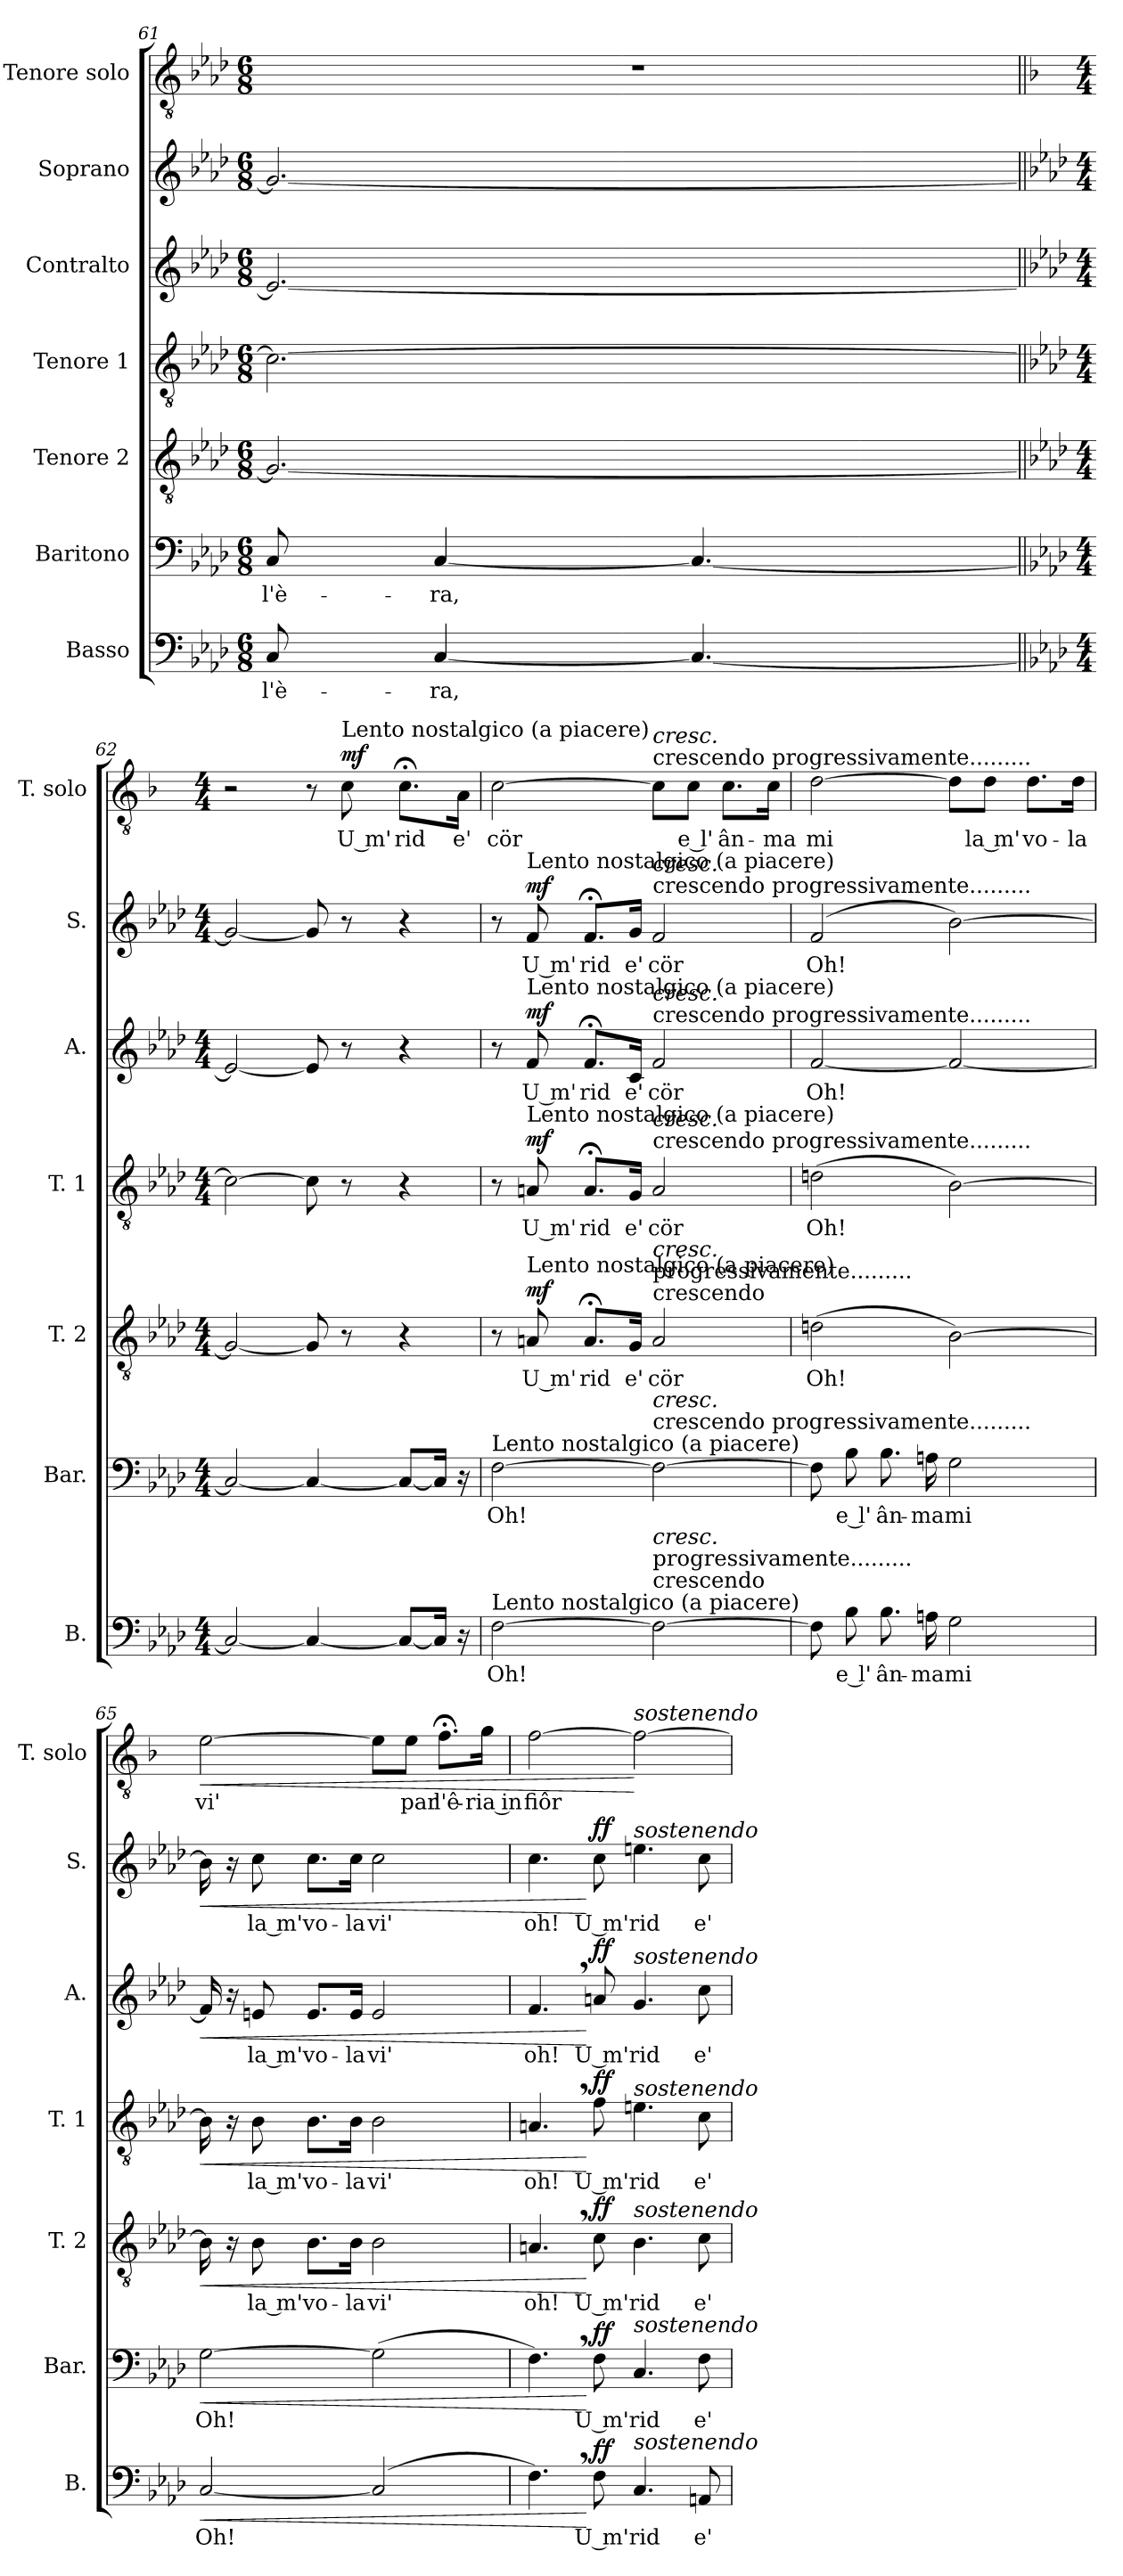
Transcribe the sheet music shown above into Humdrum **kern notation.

**kern	**text	**dynam	**kern	**text	**dynam	**kern	**text	**dynam	**kern	**text	**dynam	**kern	**text	**dynam	**kern	**text	**dynam	**kern	**text	**dynam
*part7	*part7	*part7	*part6	*part6	*part6	*part5	*part5	*part5	*part4	*part4	*part4	*part3	*part3	*part3	*part2	*part2	*part2	*part1	*part1	*part1
*staff7	*staff7	*staff7	*staff6	*staff6	*staff6	*staff5	*staff5	*staff5	*staff4	*staff4	*staff4	*staff3	*staff3	*staff3	*staff2	*staff2	*staff2	*staff1	*staff1	*staff1
*I"Basso	*	*	*I"Baritono	*	*	*I"Tenore 2	*	*	*I"Tenore 1	*	*	*I"Contralto	*	*	*I"Soprano	*	*	*I"Tenore solo	*	*
*I'B.	*	*	*I'Bar.	*	*	*I'T. 2	*	*	*I'T. 1	*	*	*I'A.	*	*	*I'S.	*	*	*I'T. solo	*	*
*clefF4	*	*	*clefF4	*	*	*clefGv2	*	*	*clefGv2	*	*	*clefG2	*	*	*clefG2	*	*	*clefGv2	*	*
*k[b-e-a-d-]	*	*	*k[b-e-a-d-]	*	*	*k[b-e-a-d-]	*	*	*k[b-e-a-d-]	*	*	*k[b-e-a-d-]	*	*	*k[b-e-a-d-]	*	*	*k[b-e-a-d-]	*	*
*M6/8	*	*	*M6/8	*	*	*M6/8	*	*	*M6/8	*	*	*M6/8	*	*	*M6/8	*	*	*M6/8	*	*
=61	=61	=61	=61	=61	=61	=61	=61	=61	=61	=61	=61	=61	=61	=61	=61	=61	=61	=61	=61	=61
!	!LO:LY:b	!	!	!LO:LY:b	!	!	!	!	!	!	!	!	!	!	!	!	!	!	!	!
8C/	l'è-	.	8C/	l'è-	.	2.G/_	.	.	2.c\_	.	.	2.e/_	.	.	2.g/_	.	.	2.r	.	.
!	!LO:LY:b	!	!	!LO:LY:b	!	!	!	!	!	!	!	!	!	!	!	!	!	!	!	!
[4C/	-ra,	.	[4C/	-ra,	.	.	.	.	.	.	.	.	.	.	.	.	.	.	.	.
4.C/_	.	.	4.C/_	.	.	.	.	.	.	.	.	.	.	.	.	.	.	.	.	.
!!LO:PB:g=z
=62||	=62||	=62||	=62||	=62||	=62||	=62||	=62||	=62||	=62||	=62||	=62||	=62||	=62||	=62||	=62||	=62||	=62||	=62||	=62||	=62||
*	*	*	*	*	*	*	*	*	*	*	*	*	*	*	*	*	*	*k[b-]	*	*
*M4/4	*	*	*M4/4	*	*	*M4/4	*	*	*M4/4	*	*	*M4/4	*	*	*M4/4	*	*	*M4/4	*	*
2C/_	.	.	2C/_	.	.	2G/_	.	.	2c\_	.	.	2e/_	.	.	2g/_	.	.	2r	.	.
4C/_	.	.	4C/_	.	.	8G/]	.	.	8c\]	.	.	8e/]	.	.	8g/]	.	.	8r	.	.
*	*	*	*	*	*	*	*	*	*	*	*	*	*	*	*	*	*	*MM50	*	*
!	!	!	!	!	!	!	!	!	!	!	!	!	!	!	!	!	!	!LO:TX:a:t=Lento nostalgico (a piacere)	!	!
!	!	!	!	!	!	!	!	!	!	!	!	!	!	!	!	!	!	!	!LO:LY:b	!LO:DY:a
.	.	.	.	.	.	8r	.	.	8r	.	.	8r	.	.	8r	.	.	8c\	U m'	mf
!	!	!	!	!	!	!	!	!	!	!	!	!	!	!	!	!	!	!	!LO:LY:b	!
8C/L_	.	.	8C/L_	.	.	4r	.	.	4r	.	.	4r	.	.	4r	.	.	8.c;<\L	rid	.
16C/Jk]	.	.	16C/Jk]	.	.	.	.	.	.	.	.	.	.	.	.	.	.	.	.	.
!	!	!	!	!	!	!	!	!	!	!	!	!	!	!	!	!	!	!	!LO:LY:b	!
16r	.	.	16r	.	.	.	.	.	.	.	.	.	.	.	.	.	.	16A\Jk	e'	.
=63	=63	=63	=63	=63	=63	=63	=63	=63	=63	=63	=63	=63	=63	=63	=63	=63	=63	=63	=63	=63
!	!	!	!LO:TX:a:t=Lento nostalgico (a piacere)	!	!	!	!	!	!	!	!	!	!	!	!	!	!	!	!	!
!LO:TX:a:t=Lento nostalgico (a piacere)	!	!	!	!	!	!	!	!	!	!	!	!	!	!	!	!	!	!	!	!
!	!LO:LY:b	!	!	!LO:LY:b	!	!	!	!	!	!	!	!	!	!	!	!	!	!	!LO:LY:b	!
[2F\	Oh!	.	[2F\	Oh!	.	8r	.	.	8r	.	.	8r	.	.	8r	.	.	[2c\	cör	.
!	!	!	!	!	!	!	!	!	!	!	!	!	!	!	!LO:TX:a:t=Lento nostalgico (a piacere)	!	!	!	!	!
!	!	!	!	!	!	!	!	!	!	!	!	!LO:TX:a:t=Lento nostalgico (a piacere)	!	!	!	!	!	!	!	!
!	!	!	!	!	!	!	!	!	!LO:TX:a:t=Lento nostalgico (a piacere)	!	!	!	!	!	!	!	!	!	!	!
!	!	!	!	!	!	!LO:TX:a:t=Lento nostalgico (a piacere)	!	!	!	!	!	!	!	!	!	!	!	!	!	!
!	!	!	!	!	!	!	!LO:LY:b	!LO:DY:a	!	!LO:LY:b	!LO:DY:a	!	!LO:LY:b	!LO:DY:a	!	!LO:LY:b	!LO:DY:a	!	!	!
.	.	.	.	.	.	8An/	U m'	mf	8An/	U m'	mf	8f/	U m'	mf	8f/	U m'	mf	.	.	.
!	!	!	!	!	!	!	!LO:LY:b	!	!	!LO:LY:b	!	!	!LO:LY:b	!	!	!LO:LY:b	!	!	!	!
.	.	.	.	.	.	8.A;</L	rid	.	8.A;</L	rid	.	8.f;</L	rid	.	8.f;</L	rid	.	.	.	.
!	!	!	!	!	!	!	!LO:LY:b	!	!	!LO:LY:b	!	!	!LO:LY:b	!	!	!LO:LY:b	!	!	!	!
.	.	.	.	.	.	16G/Jk	e'	.	16G/Jk	e'	.	16c/Jk	e'	.	16g/Jk	e'	.	.	.	.
!	!	!	!	!	!	!	!	!	!	!	!	!	!	!	!	!	!	!LO:TX:a:t=crescendo progressivamente.........	!	!
!	!	!	!	!	!	!	!	!	!	!	!	!	!	!	!	!	!	!LO:TX:a:i:t=cresc.	!	!
!	!	!	!	!	!	!	!	!	!	!	!	!	!	!	!LO:TX:a:t=crescendo progressivamente.........	!	!	!	!	!
!	!	!	!	!	!	!	!	!	!	!	!	!	!	!	!LO:TX:a:i:t=cresc.	!	!	!	!	!
!	!	!	!	!	!	!	!	!	!	!	!	!LO:TX:a:t=crescendo progressivamente.........	!	!	!	!	!	!	!	!
!	!	!	!	!	!	!	!	!	!	!	!	!LO:TX:a:i:t=cresc.	!	!	!	!	!	!	!	!
!	!	!	!	!	!	!	!	!	!LO:TX:a:t=crescendo progressivamente.........	!	!	!	!	!	!	!	!	!	!	!
!	!	!	!	!	!	!	!	!	!LO:TX:a:i:t=cresc.	!	!	!	!	!	!	!	!	!	!	!
!	!	!	!	!	!	!LO:TX:a:t=crescendo	!	!	!	!	!	!	!	!	!	!	!	!	!	!
!	!	!	!	!	!	!LO:TX:a:t=progressivamente.........	!	!	!	!	!	!	!	!	!	!	!	!	!	!
!	!	!	!	!	!	!LO:TX:a:i:t=cresc.	!	!	!	!	!	!	!	!	!	!	!	!	!	!
!	!	!	!LO:TX:a:t=crescendo progressivamente.........	!	!	!	!	!	!	!	!	!	!	!	!	!	!	!	!	!
!	!	!	!LO:TX:a:i:t=cresc.	!	!	!	!	!	!	!	!	!	!	!	!	!	!	!	!	!
!LO:TX:a:t=crescendo	!	!	!	!	!	!	!	!	!	!	!	!	!	!	!	!	!	!	!	!
!LO:TX:a:t=progressivamente.........	!	!	!	!	!	!	!	!	!	!	!	!	!	!	!	!	!	!	!	!
!LO:TX:a:i:t=cresc.	!	!	!	!	!	!	!	!	!	!	!	!	!	!	!	!	!	!	!	!
!	!	!	!	!	!	!	!LO:LY:b	!	!	!LO:LY:b	!	!	!LO:LY:b	!	!	!LO:LY:b	!	!	!	!
2F\_	.	.	2F\_	.	.	2A/	cör	.	2A/	cör	.	2f/	cör	.	2f/	cör	.	8c\L]	.	.
!	!	!	!	!	!	!	!	!	!	!	!	!	!	!	!	!	!	!	!LO:LY:b	!
.	.	.	.	.	.	.	.	.	.	.	.	.	.	.	.	.	.	8c\J	e l'	.
!	!	!	!	!	!	!	!	!	!	!	!	!	!	!	!	!	!	!	!LO:LY:b	!
.	.	.	.	.	.	.	.	.	.	.	.	.	.	.	.	.	.	8.c\L	ân-	.
!	!	!	!	!	!	!	!	!	!	!	!	!	!	!	!	!	!	!	!LO:LY:b	!
.	.	.	.	.	.	.	.	.	.	.	.	.	.	.	.	.	.	16c\Jk	-ma	.
=64	=64	=64	=64	=64	=64	=64	=64	=64	=64	=64	=64	=64	=64	=64	=64	=64	=64	=64	=64	=64
!	!	!	!	!	!	!	!LO:LY:b	!	!	!LO:LY:b	!	!	!LO:LY:b	!	!	!LO:LY:b	!	!	!LO:LY:b	!
8F\]	.	.	8F\]	.	.	(>2dn\	Oh!	.	(>2dn\	Oh!	.	[2f/	Oh!	.	(>2f/	Oh!	.	[2d\	mi	.
!	!LO:LY:b	!	!	!LO:LY:b	!	!	!	!	!	!	!	!	!	!	!	!	!	!	!	!
8B-\	e l'	.	8B-\	e l'	.	.	.	.	.	.	.	.	.	.	.	.	.	.	.	.
!	!LO:LY:b	!	!	!LO:LY:b	!	!	!	!	!	!	!	!	!	!	!	!	!	!	!	!
8.B-\	ân-	.	8.B-\	ân-	.	.	.	.	.	.	.	.	.	.	.	.	.	.	.	.
!	!LO:LY:b	!	!	!LO:LY:b	!	!	!	!	!	!	!	!	!	!	!	!	!	!	!	!
16An\	-ma	.	16An\	-ma	.	.	.	.	.	.	.	.	.	.	.	.	.	.	.	.
!	!LO:LY:b	!	!	!LO:LY:b	!	!	!	!	!	!	!	!	!	!	!	!	!	!	!	!
2G\	mi	.	2G\	mi	.	[2B-\)	.	.	[2B-\)	.	.	2f/_	.	.	[2b-\)	.	.	8d\L]	.	.
!	!	!	!	!	!	!	!	!	!	!	!	!	!	!	!	!	!	!	!LO:LY:b	!
.	.	.	.	.	.	.	.	.	.	.	.	.	.	.	.	.	.	8d\J	la m'	.
!	!	!	!	!	!	!	!	!	!	!	!	!	!	!	!	!	!	!	!LO:LY:b	!
.	.	.	.	.	.	.	.	.	.	.	.	.	.	.	.	.	.	8.d\L	vo-	.
!	!	!	!	!	!	!	!	!	!	!	!	!	!	!	!	!	!	!	!LO:LY:b	!
.	.	.	.	.	.	.	.	.	.	.	.	.	.	.	.	.	.	16d\Jk	-la	.
!!LO:PB:g=z
=65	=65	=65	=65	=65	=65	=65	=65	=65	=65	=65	=65	=65	=65	=65	=65	=65	=65	=65	=65	=65
!	!LO:LY:b	!LO:HP:b	!	!LO:LY:b	!LO:HP:b	!	!	!LO:HP:b	!	!	!LO:HP:b	!	!	!LO:HP:b	!	!	!LO:HP:b	!	!LO:LY:b	!LO:HP:b
[2C/	Oh!	<	[2G\	Oh!	<	16B-\]	.	<	16B-\]	.	<	16f/]	.	<	16b-\]	.	<	[2e\	vi'	<
.	.	.	.	.	.	16r	.	.	16r	.	.	16r	.	.	16r	.	.	.	.	.
!	!	!	!	!	!	!	!LO:LY:b	!	!	!LO:LY:b	!	!	!LO:LY:b	!	!	!LO:LY:b	!	!	!	!
.	.	.	.	.	.	8B-\	la m'	.	8B-\	la m'	.	8en/	la m'	.	8cc\	la m'	.	.	.	.
!	!	!	!	!	!	!	!LO:LY:b	!	!	!LO:LY:b	!	!	!LO:LY:b	!	!	!LO:LY:b	!	!	!	!
.	.	.	.	.	.	8.B-\L	vo-	.	8.B-\L	vo-	.	8.e/L	vo-	.	8.cc\L	vo-	.	.	.	.
!	!	!	!	!	!	!	!LO:LY:b	!	!	!LO:LY:b	!	!	!LO:LY:b	!	!	!LO:LY:b	!	!	!	!
.	.	.	.	.	.	16B-\Jk	-la	.	16B-\Jk	-la	.	16e/Jk	-la	.	16cc\Jk	-la	.	.	.	.
!	!	!	!	!	!	!	!LO:LY:b	!	!	!LO:LY:b	!	!	!LO:LY:b	!	!	!LO:LY:b	!	!	!	!
(<2C/]	.	.	(>2G\]	.	.	2B-\	vi'	.	2B-\	vi'	.	2e/	vi'	.	2cc\	vi'	.	8e\L]	.	.
!	!	!	!	!	!	!	!	!	!	!	!	!	!	!	!	!	!	!	!LO:LY:b	!
.	.	.	.	.	.	.	.	.	.	.	.	.	.	.	.	.	.	8e\J	par	.
!	!	!	!	!	!	!	!	!	!	!	!	!	!	!	!	!	!	!	!LO:LY:b	!
.	.	.	.	.	.	.	.	.	.	.	.	.	.	.	.	.	.	8.f;<\L	l'ê-	.
!	!	!	!	!	!	!	!	!	!	!	!	!	!	!	!	!	!	!	!LO:LY:b	!
.	.	.	.	.	.	.	.	.	.	.	.	.	.	.	.	.	.	16g\Jk	-ria in	.
=66	=66	=66	=66	=66	=66	=66	=66	=66	=66	=66	=66	=66	=66	=66	=66	=66	=66	=66	=66	=66
!	!	!	!	!	!	!	!LO:LY:b	!	!	!LO:LY:b	!	!	!LO:LY:b	!	!	!LO:LY:b	!	!	!LO:LY:b	!
4.F,\)	.	.	4.F,\)	.	.	4.An,/	oh!	.	4.An,/	oh!	.	4.f,/	oh!	.	4.cc\	oh!	.	[2f\	fiôr	.
!	!LO:LY:b	!LO:DY:n=1:a	!	!LO:LY:b	!LO:DY:n=1:a	!	!LO:LY:b	!LO:DY:n=1:a	!	!LO:LY:b	!LO:DY:n=1:a	!	!LO:LY:b	!LO:DY:n=1:a	!	!LO:LY:b	!LO:DY:n=1:a	!	!	!
8F\	U m'	[ ff	8F\	U m'	[ ff	8c\	U m'	[ ff	8f\	U m'	[ ff	8an/	U m'	[ ff	8cc\	U m'	[ ff	.	.	.
*	*	*	*	*	*	*	*	*	*	*	*	*	*	*	*	*	*	*MM45	*	*
!	!	!	!	!	!	!	!	!	!	!	!	!	!	!	!	!	!	!LO:TX:a:i:t=sostenendo	!	!
!	!	!	!	!	!	!	!	!	!	!	!	!	!	!	!LO:TX:a:i:t=sostenendo	!	!	!	!	!
!	!	!	!	!	!	!	!	!	!	!	!	!LO:TX:a:i:t=sostenendo	!	!	!	!	!	!	!	!
!	!	!	!	!	!	!	!	!	!LO:TX:a:i:t=sostenendo	!	!	!	!	!	!	!	!	!	!	!
!	!	!	!	!	!	!LO:TX:a:i:t=sostenendo	!	!	!	!	!	!	!	!	!	!	!	!	!	!
!	!	!	!LO:TX:a:i:t=sostenendo	!	!	!	!	!	!	!	!	!	!	!	!	!	!	!	!	!
!LO:TX:a:i:t=sostenendo	!	!	!	!	!	!	!	!	!	!	!	!	!	!	!	!	!	!	!	!
!	!LO:LY:b	!	!	!LO:LY:b	!	!	!LO:LY:b	!	!	!LO:LY:b	!	!	!LO:LY:b	!	!	!LO:LY:b	!	!	!	!
4.C/	rid	.	4.C/	rid	.	4.B-\	rid	.	4.en\	rid	.	4.g/	rid	.	4.een\	rid	.	2f\_	.	[
!	!LO:LY:b	!	!	!LO:LY:b	!	!	!LO:LY:b	!	!	!LO:LY:b	!	!	!LO:LY:b	!	!	!LO:LY:b	!	!	!	!
8AAn/	e'	.	8F\	e'	.	8c\	e'	.	8c\	e'	.	8cc\	e'	.	8cc\	e'	.	.	.	.
=	=	=	=	=	=	=	=	=	=	=	=	=	=	=	=	=	=	=	=	=
*-	*-	*-	*-	*-	*-	*-	*-	*-	*-	*-	*-	*-	*-	*-	*-	*-	*-	*-	*-	*-
